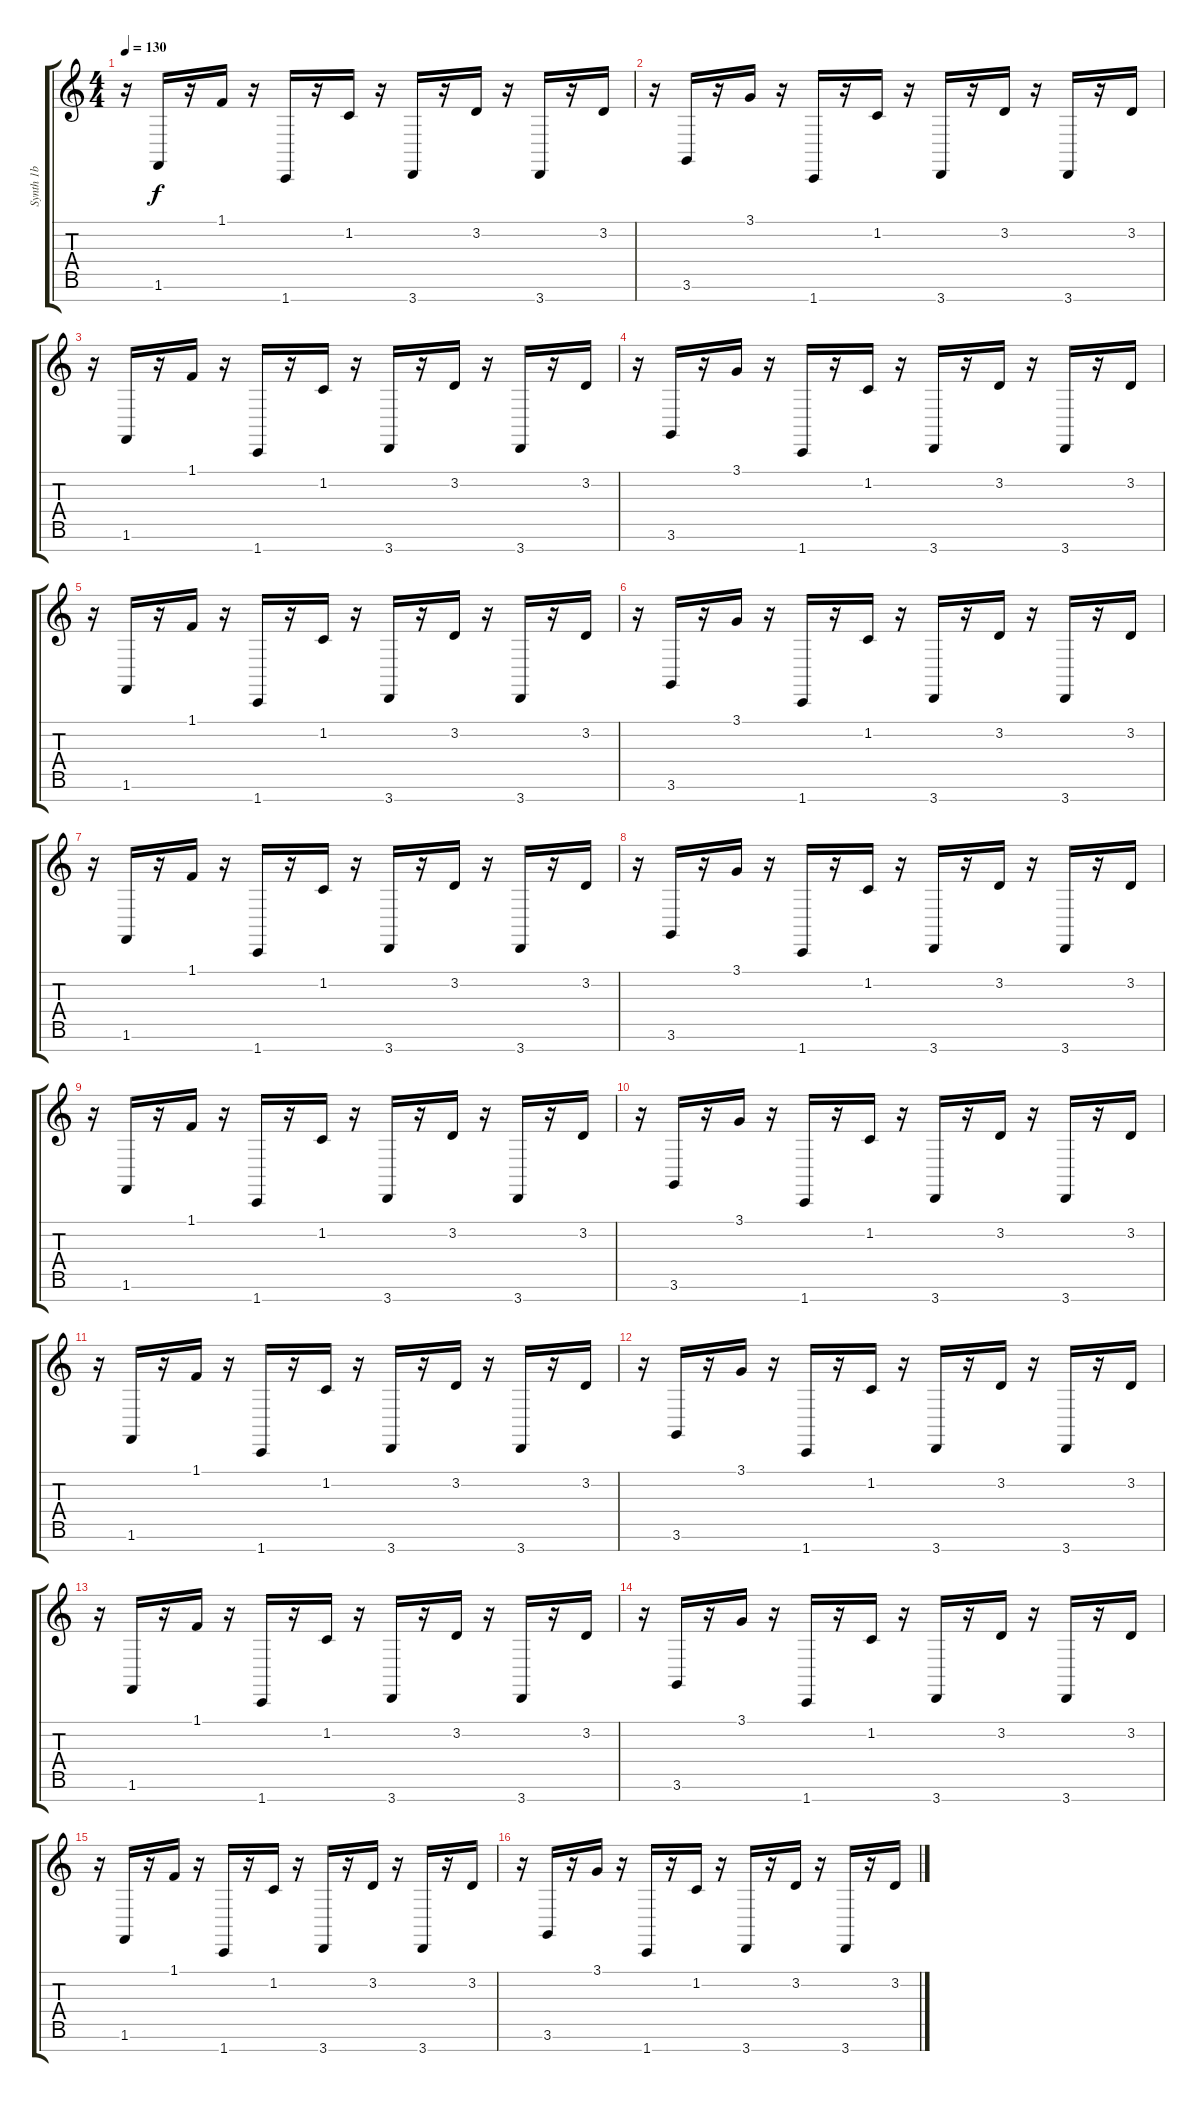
\track ("Synth 1b" "Synth 1b") {instrument lead8bassandlead}
\staff {score tabs}
\tuning (E4 B3 G3 D3 A2 E2 B1) {hide}
\ts (4 4)
\tempo 130
\clef g2
\ks c
r.16{dy f} 1.6.16 r.16 1.1.16 r.16 1.7.16 r.16 1.2.16 r.16 3.7.16 r.16 3.2.16 r.16 3.7.16 r.16 3.2.16 |
r.16 3.6.16 r.16 3.1.16 r.16 1.7.16 r.16 1.2.16 r.16 3.7.16 r.16 3.2.16 r.16 3.7.16 r.16 3.2.16 |
r.16 1.6.16 r.16 1.1.16 r.16 1.7.16 r.16 1.2.16 r.16 3.7.16 r.16 3.2.16 r.16 3.7.16 r.16 3.2.16 |
r.16 3.6.16 r.16 3.1.16 r.16 1.7.16 r.16 1.2.16 r.16 3.7.16 r.16 3.2.16 r.16 3.7.16 r.16 3.2.16 |
r.16 1.6.16 r.16 1.1.16 r.16 1.7.16 r.16 1.2.16 r.16 3.7.16 r.16 3.2.16 r.16 3.7.16 r.16 3.2.16 |
r.16 3.6.16 r.16 3.1.16 r.16 1.7.16 r.16 1.2.16 r.16 3.7.16 r.16 3.2.16 r.16 3.7.16 r.16 3.2.16 |
r.16 1.6.16 r.16 1.1.16 r.16 1.7.16 r.16 1.2.16 r.16 3.7.16 r.16 3.2.16 r.16 3.7.16 r.16 3.2.16 |
r.16 3.6.16 r.16 3.1.16 r.16 1.7.16 r.16 1.2.16 r.16 3.7.16 r.16 3.2.16 r.16 3.7.16 r.16 3.2.16 |
r.16 1.6.16 r.16 1.1.16 r.16 1.7.16 r.16 1.2.16 r.16 3.7.16 r.16 3.2.16 r.16 3.7.16 r.16 3.2.16 |
r.16 3.6.16 r.16 3.1.16 r.16 1.7.16 r.16 1.2.16 r.16 3.7.16 r.16 3.2.16 r.16 3.7.16 r.16 3.2.16 |
r.16 1.6.16 r.16 1.1.16 r.16 1.7.16 r.16 1.2.16 r.16 3.7.16 r.16 3.2.16 r.16 3.7.16 r.16 3.2.16 |
r.16 3.6.16 r.16 3.1.16 r.16 1.7.16 r.16 1.2.16 r.16 3.7.16 r.16 3.2.16 r.16 3.7.16 r.16 3.2.16 |
r.16 1.6.16 r.16 1.1.16 r.16 1.7.16 r.16 1.2.16 r.16 3.7.16 r.16 3.2.16 r.16 3.7.16 r.16 3.2.16 |
r.16 3.6.16 r.16 3.1.16 r.16 1.7.16 r.16 1.2.16 r.16 3.7.16 r.16 3.2.16 r.16 3.7.16 r.16 3.2.16 |
r.16 1.6.16 r.16 1.1.16 r.16 1.7.16 r.16 1.2.16 r.16 3.7.16 r.16 3.2.16 r.16 3.7.16 r.16 3.2.16 |
r.16 3.6.16 r.16 3.1.16 r.16 1.7.16 r.16 1.2.16 r.16 3.7.16 r.16 3.2.16 r.16 3.7.16 r.16 3.2.16
